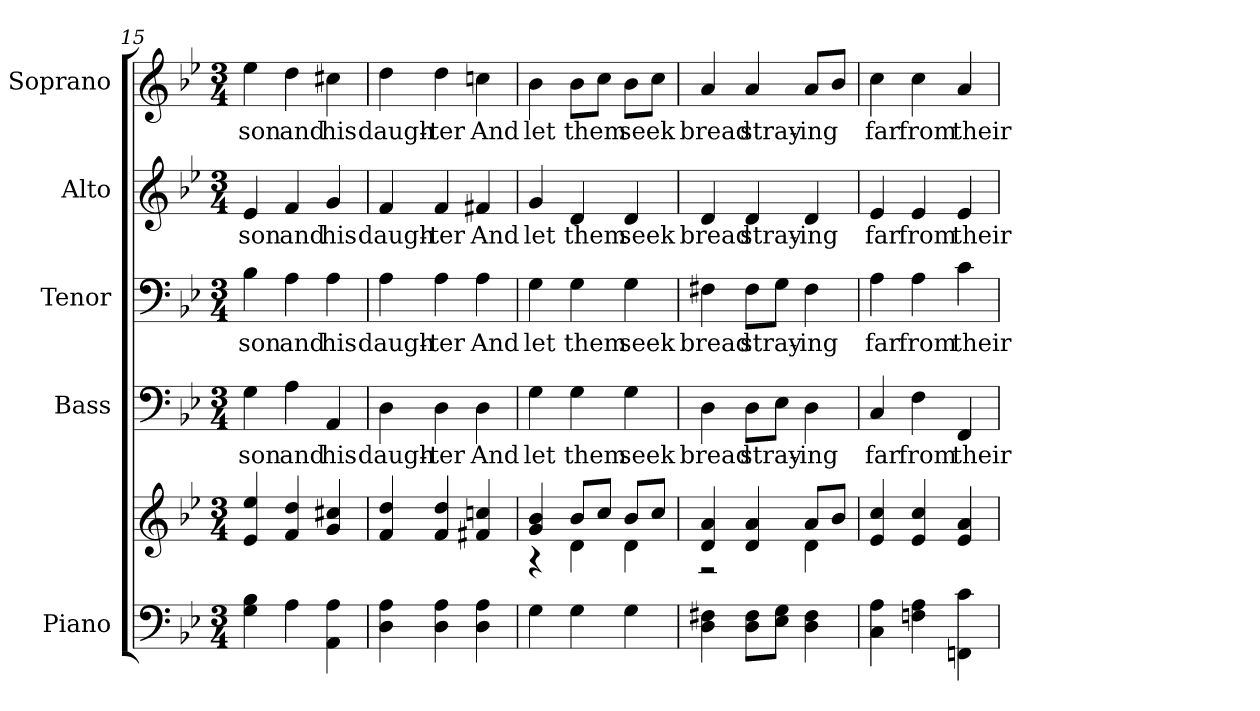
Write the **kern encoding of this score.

**kern	**kern	**kern	**text	**kern	**text	**kern	**text	**kern	**text
*part5	*part5	*part4	*part4	*part3	*part3	*part2	*part2	*part1	*part1
*staff6	*staff5	*staff4	*staff4	*staff3	*staff3	*staff2	*staff2	*staff1	*staff1
*I"Piano	*	*I"Bass	*	*I"Tenor	*	*I"Alto	*	*I"Soprano	*
*I'Pno.	*	*I'B.	*	*I'T.	*	*I'A.	*	*I'S.	*
*clefF4	*clefG2	*clefF4	*	*clefF4	*	*clefG2	*	*clefG2	*
*k[b-e-]	*k[b-e-]	*k[b-e-]	*	*k[b-e-]	*	*k[b-e-]	*	*k[b-e-]	*
*B-:	*B-:	*B-:	*	*B-:	*	*B-:	*	*B-:	*
*M3/4	*M3/4	*M3/4	*	*M3/4	*	*M3/4	*	*M3/4	*
=15	=15	=15	=15	=15	=15	=15	=15	=15	=15
!	!	!	!LO:LY:b:color=#000000	!	!	!	!	!	!
!	!	!	!	!	!LO:LY:b:color=#000000	!	!	!	!
!	!	!	!	!	!	!	!LO:LY:b:color=#000000	!	!
!	!	!	!	!	!	!	!	!	!LO:LY:b:color=#000000
4Gi\ 4B-i	4e-i/ 4ee-i	4Gi\	son	4B-i\	son	4e-i/	son	4ee-i\	son
!	!	!	!LO:LY:b:color=#000000	!	!	!	!	!	!
!	!	!	!	!	!LO:LY:b:color=#000000	!	!	!	!
!	!	!	!	!	!	!	!LO:LY:b:color=#000000	!	!
!	!	!	!	!	!	!	!	!	!LO:LY:b:color=#000000
4Ai\	4fi/ 4ddi	4Ai\	and	4Ai\	and	4fi/	and	4ddi\	and
!	!	!	!LO:LY:b:color=#000000	!	!	!	!	!	!
!	!	!	!	!	!LO:LY:b:color=#000000	!	!	!	!
!	!	!	!	!	!	!	!LO:LY:b:color=#000000	!	!
!	!	!	!	!	!	!	!	!	!LO:LY:b:color=#000000
4AAi\ 4Ai	4gi/ 4cc#Xi	4AAi/	his	4Ai\	his	4gi/	his	4cc#Xi\	his
=16	=16	=16	=16	=16	=16	=16	=16	=16	=16
!	!	!	!LO:LY:b:color=#000000	!	!	!	!	!	!
!	!	!	!	!	!LO:LY:b:color=#000000	!	!	!	!
!	!	!	!	!	!	!	!LO:LY:b:color=#000000	!	!
!	!	!	!	!	!	!	!	!	!LO:LY:b:color=#000000
4Di\ 4Ai	4fi/ 4ddi	4Di\	daugh-	4Ai\	daugh-	4fi/	daugh-	4ddi\	daugh-
!	!	!	!LO:LY:b:color=#000000	!	!	!	!	!	!
!	!	!	!	!	!LO:LY:b:color=#000000	!	!	!	!
!	!	!	!	!	!	!	!LO:LY:b:color=#000000	!	!
!	!	!	!	!	!	!	!	!	!LO:LY:b:color=#000000
4Di\ 4Ai	4fi/ 4ddi	4Di\	-ter	4Ai\	-ter	4fi/	-ter	4ddi\	-ter
!	!	!	!LO:LY:b:color=#000000	!	!	!	!	!	!
!	!	!	!	!	!LO:LY:b:color=#000000	!	!	!	!
!	!	!	!	!	!	!	!LO:LY:b:color=#000000	!	!
!	!	!	!	!	!	!	!	!	!LO:LY:b:color=#000000
4Di\ 4Ai	4f#Xi/ 4ccni	4Di\	And	4Ai\	And	4f#Xi/	And	4ccni\	And
!!LO:LB:g=z
=17	=17	=17	=17	=17	=17	=17	=17	=17	=17
*	*^	*	*	*	*	*	*	*	*
!	!	!	!	!LO:LY:b:color=#000000	!	!	!	!	!	!
!	!	!	!	!	!	!LO:LY:b:color=#000000	!	!	!	!
!	!	!	!	!	!	!	!	!LO:LY:b:color=#000000	!	!
!	!	!	!	!	!	!	!	!	!	!LO:LY:b:color=#000000
4Gi\	4gi/ 4b-i	4r	4Gi\	let	4Gi\	let	4gi/	let	4b-i\	let
!	!	!	!	!LO:LY:b:color=#000000	!	!	!	!	!	!
!	!	!	!	!	!	!LO:LY:b:color=#000000	!	!	!	!
!	!	!	!	!	!	!	!	!LO:LY:b:color=#000000	!	!
!	!	!	!	!	!	!	!	!	!	!LO:LY:b:color=#000000
4Gi\	8b-i/L	4di\	4Gi\	them	4Gi\	them	4di/	them	8b-i\L	them
.	8cci/J	.	.	.	.	.	.	.	8cci\J	.
!	!	!	!	!LO:LY:b:color=#000000	!	!	!	!	!	!
!	!	!	!	!	!	!LO:LY:b:color=#000000	!	!	!	!
!	!	!	!	!	!	!	!	!LO:LY:b:color=#000000	!	!
!	!	!	!	!	!	!	!	!	!	!LO:LY:b:color=#000000
4Gi\	8b-i/L	4di\	4Gi\	seek	4Gi\	seek	4di/	seek	8b-i\L	seek
.	8cci/J	.	.	.	.	.	.	.	8cci\J	.
=18	=18	=18	=18	=18	=18	=18	=18	=18	=18	=18
!	!	!	!	!LO:LY:b:color=#000000	!	!	!	!	!	!
!	!	!	!	!	!	!LO:LY:b:color=#000000	!	!	!	!
!	!	!	!	!	!	!	!	!LO:LY:b:color=#000000	!	!
!	!	!	!	!	!	!	!	!	!	!LO:LY:b:color=#000000
4Di\ 4F#Xi	4di/ 4ai	2r	4Di\	bread	4F#Xi\	bread	4di/	bread	4ai/	bread
!	!	!	!	!LO:LY:b:color=#000000	!	!	!	!	!	!
!	!	!	!	!	!	!LO:LY:b:color=#000000	!	!	!	!
!	!	!	!	!	!	!	!	!LO:LY:b:color=#000000	!	!
!	!	!	!	!	!	!	!	!	!	!LO:LY:b:color=#000000
8Di\ 8F#iL	4di/ 4ai	.	8Di\L	stray-	8F#i\L	stray-	4di/	stray-	4ai/	stray-
8E-i\ 8GiJ	.	.	8E-i\J	.	8Gi\J	.	.	.	.	.
!	!	!	!	!LO:LY:b:color=#000000	!	!	!	!	!	!
!	!	!	!	!	!	!LO:LY:b:color=#000000	!	!	!	!
!	!	!	!	!	!	!	!	!LO:LY:b:color=#000000	!	!
!	!	!	!	!	!	!	!	!	!	!LO:LY:b:color=#000000
4Di\ 4F#i	8ai/L	4di\	4Di\	-ing	4F#i\	-ing	4di/	-ing	8ai/L	-ing
.	8b-i/J	.	.	.	.	.	.	.	8b-i/J	.
*	*v	*v	*	*	*	*	*	*	*	*
=19	=19	=19	=19	=19	=19	=19	=19	=19	=19
!	!	!	!LO:LY:b:color=#000000	!	!	!	!	!	!
!	!	!	!	!	!LO:LY:b:color=#000000	!	!	!	!
!	!	!	!	!	!	!	!LO:LY:b:color=#000000	!	!
!	!	!	!	!	!	!	!	!	!LO:LY:b:color=#000000
4Ci\ 4Ai	4e-i/ 4cci	4Ci/	far	4Ai\	far	4e-i/	far	4cci\	far
!	!	!	!LO:LY:b:color=#000000	!	!	!	!	!	!
!	!	!	!	!	!LO:LY:b:color=#000000	!	!	!	!
!	!	!	!	!	!	!	!LO:LY:b:color=#000000	!	!
!	!	!	!	!	!	!	!	!	!LO:LY:b:color=#000000
4Fni\ 4Ai	4e-i/ 4cci	4Fi\	from	4Ai\	from	4e-i/	from	4cci\	from
!	!	!	!LO:LY:b:color=#000000	!	!	!	!	!	!
!	!	!	!	!	!LO:LY:b:color=#000000	!	!	!	!
!	!	!	!	!	!	!	!LO:LY:b:color=#000000	!	!
!	!	!	!	!	!	!	!	!	!LO:LY:b:color=#000000
4FFni\ 4ci	4e-i/ 4ai	4FFi/	their	4ci\	their	4e-i/	their	4ai/	their
=	=	=	=	=	=	=	=	=	=
*-	*-	*-	*-	*-	*-	*-	*-	*-	*-
